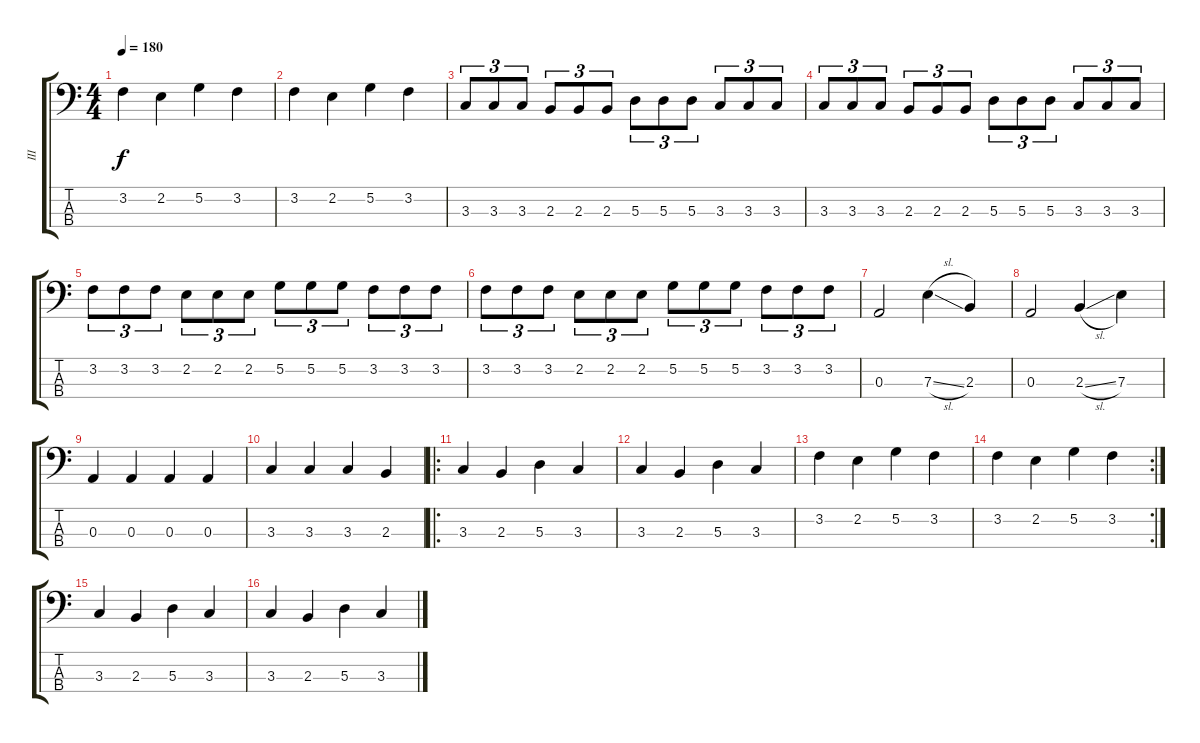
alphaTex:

\track ("III" "III") {instrument electricbassfinger}
\staff {score tabs}
\tuning (G2 D2 A1 E1) {hide}
\ts (4 4)
\tempo 180
\clef f4
\ks c
3.2.4{dy f} 2.2.4 5.2.4 3.2.4 |
3.2.4 2.2.4 5.2.4 3.2.4 |
3.3.8{tu (3 2)} 3.3.8{tu (3 2)} 3.3.8{tu (3 2)} 2.3.8{tu (3 2)} 2.3.8{tu (3 2)} 2.3.8{tu (3 2)} 5.3.8{tu (3 2)} 5.3.8{tu (3 2)} 5.3.8{tu (3 2)} 3.3.8{tu (3 2)} 3.3.8{tu (3 2)} 3.3.8{tu (3 2)} |
3.3.8{tu (3 2)} 3.3.8{tu (3 2)} 3.3.8{tu (3 2)} 2.3.8{tu (3 2)} 2.3.8{tu (3 2)} 2.3.8{tu (3 2)} 5.3.8{tu (3 2)} 5.3.8{tu (3 2)} 5.3.8{tu (3 2)} 3.3.8{tu (3 2)} 3.3.8{tu (3 2)} 3.3.8{tu (3 2)} |
3.2.8{tu (3 2)} 3.2.8{tu (3 2)} 3.2.8{tu (3 2)} 2.2.8{tu (3 2)} 2.2.8{tu (3 2)} 2.2.8{tu (3 2)} 5.2.8{tu (3 2)} 5.2.8{tu (3 2)} 5.2.8{tu (3 2)} 3.2.8{tu (3 2)} 3.2.8{tu (3 2)} 3.2.8{tu (3 2)} |
3.2.8{tu (3 2)} 3.2.8{tu (3 2)} 3.2.8{tu (3 2)} 2.2.8{tu (3 2)} 2.2.8{tu (3 2)} 2.2.8{tu (3 2)} 5.2.8{tu (3 2)} 5.2.8{tu (3 2)} 5.2.8{tu (3 2)} 3.2.8{tu (3 2)} 3.2.8{tu (3 2)} 3.2.8{tu (3 2)} |
0.3.2 7.3{sl}.4 2.3.4 |
0.3.2 2.3{sl}.4 7.3.4 |
0.3.4 0.3.4 0.3.4 0.3.4 |
3.3.4 3.3.4 3.3.4 2.3.4 |
\ro
3.3.4 2.3.4 5.3.4 3.3.4 |
3.3.4 2.3.4 5.3.4 3.3.4 |
3.2.4 2.2.4 5.2.4 3.2.4 |
\rc 2
3.2.4 2.2.4 5.2.4 3.2.4 |
3.3.4 2.3.4 5.3.4 3.3.4 |
3.3.4 2.3.4 5.3.4 3.3.4
